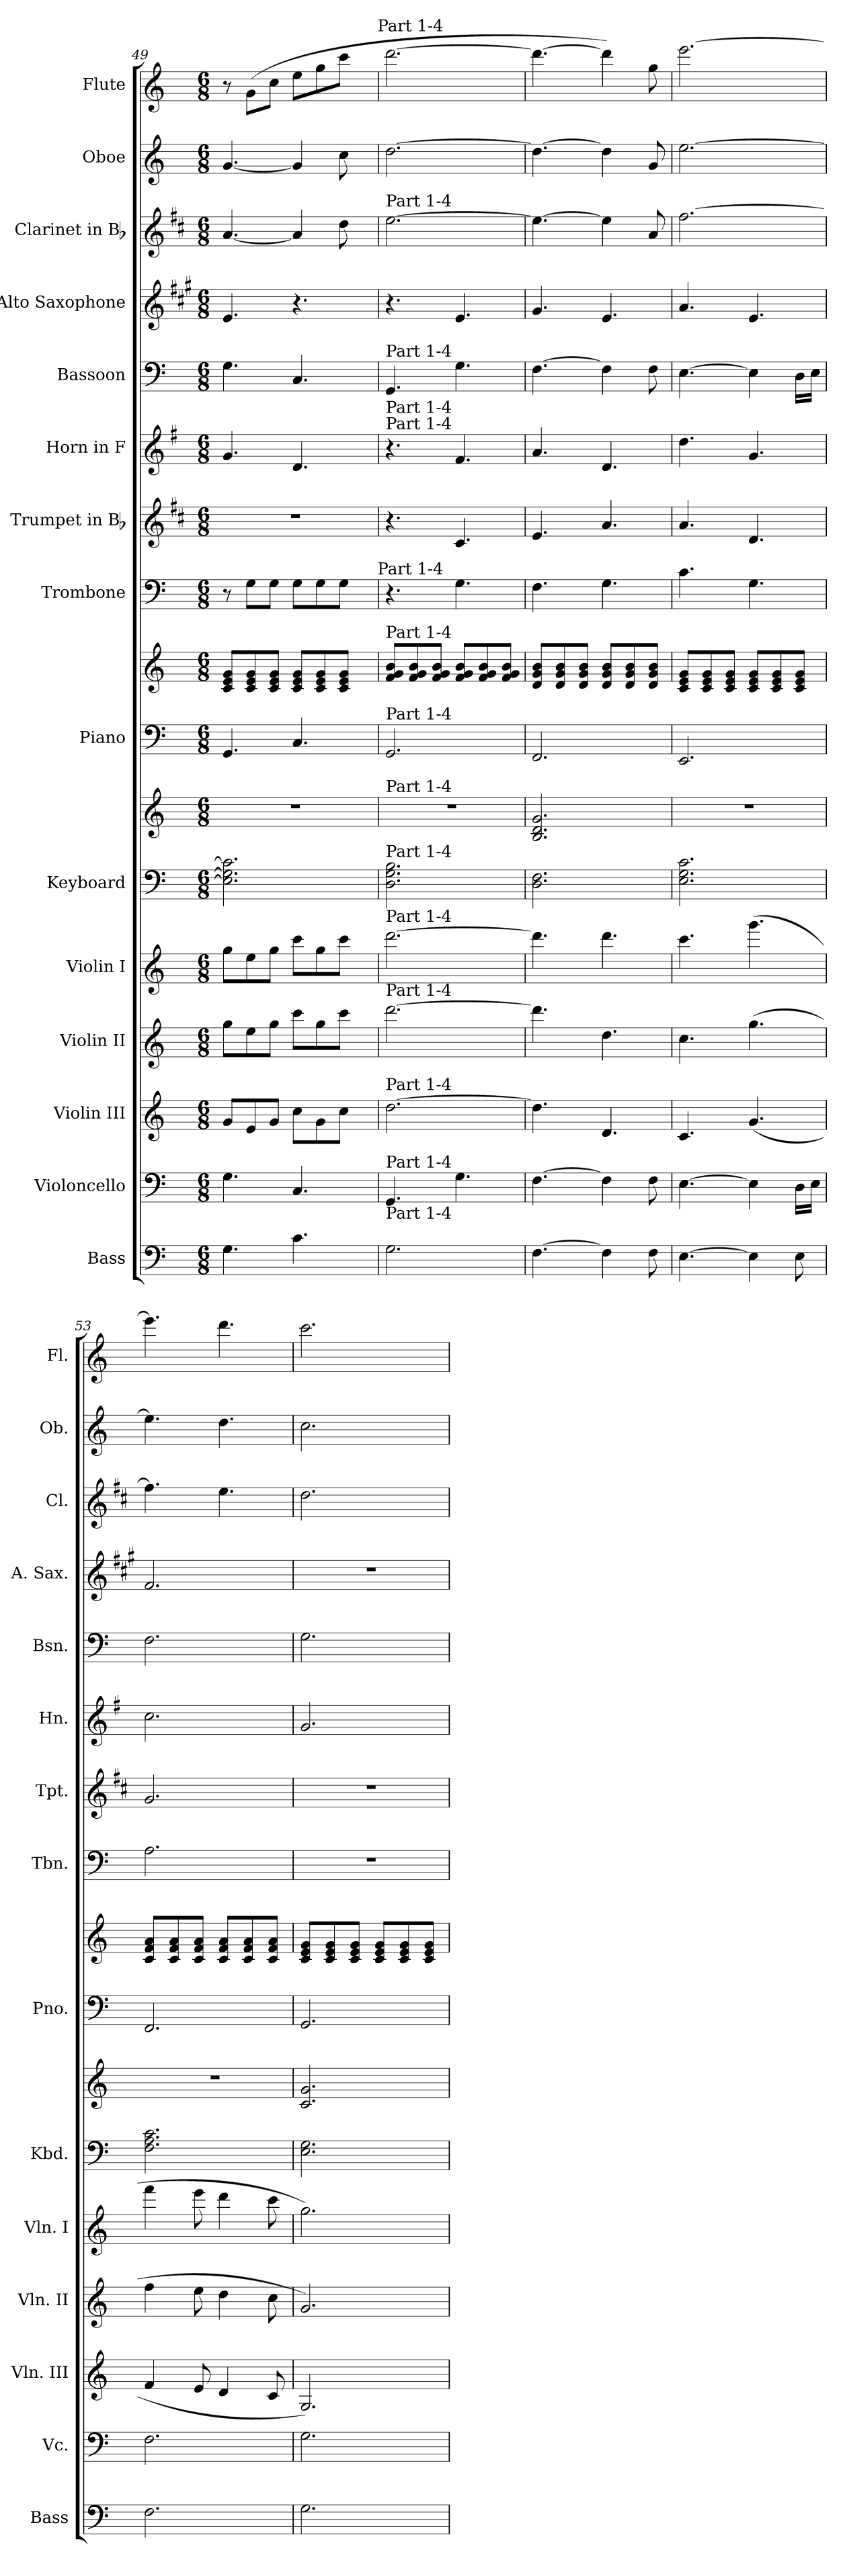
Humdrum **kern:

**kern	**kern	**kern	**kern	**kern	**kern	**kern	**kern	**kern	**kern	**kern	**kern	**kern	**kern	**kern	**kern	**kern
*part15	*part14	*part13	*part12	*part11	*part10	*part10	*part9	*part9	*part8	*part7	*part6	*part5	*part4	*part3	*part2	*part1
*staff17	*staff16	*staff15	*staff14	*staff13	*staff12	*staff11	*staff10	*staff9	*staff8	*staff7	*staff6	*staff5	*staff4	*staff3	*staff2	*staff1
*I"Bass	*I"Violoncello	*I"Violin III	*I"Violin II	*I"Violin I	*I"Keyboard	*	*I"Piano	*	*I"Trombone	*I"Trumpet in Bb	*I"Horn in F	*I"Bassoon	*I"Alto Saxophone	*I"Clarinet in Bb	*I"Oboe	*I"Flute
*I'Bass	*I'Vc.	*I'Vln. III	*I'Vln. II	*I'Vln. I	*I'Kbd.	*	*I'Pno.	*	*I'Tbn.	*I'Tpt.	*I'Hn.	*I'Bsn.	*I'A. Sax.	*I'Cl.	*I'Ob.	*I'Fl.
*clefF4	*clefF4	*clefG2	*clefG2	*clefG2	*clefF4	*clefG2	*clefF4	*clefG2	*clefF4	*clefG2	*clefG2	*clefF4	*clefG2	*clefG2	*clefG2	*clefG2
*ITrd7c12	*	*	*	*	*	*	*	*	*	*ITrd1c2	*ITrd4c7	*	*ITrd5c9	*ITrd1c2	*	*
*k[]	*k[]	*k[]	*k[]	*k[]	*k[]	*k[]	*k[]	*k[]	*k[]	*k[]	*k[]	*k[]	*k[]	*k[]	*k[]	*k[]
*C:	*C:	*C:	*C:	*C:	*C:	*C:	*C:	*C:	*C:	*C:	*C:	*C:	*C:	*C:	*C:	*C:
*M6/8	*M6/8	*M6/8	*M6/8	*M6/8	*M6/8	*M6/8	*M6/8	*M6/8	*M6/8	*M6/8	*M6/8	*M6/8	*M6/8	*M6/8	*M6/8	*M6/8
=49	=49	=49	=49	=49	=49	=49	=49	=49	=49	=49	=49	=49	=49	=49	=49	=49
!	!	!	!	!	!	!LO:N:vis=1	!	!	!	!LO:N:vis=1	!	!	!	!	!	!
*	*	*	*	*	*	*	*	*	*^	*	*	*	*	*	*	*^
4.GGi\	4.Gi\	8gi/L	8ggi\L	8ggi\L	2.Ei\] 2.Gi] 2.ci]	2.r	4.GGi/	8ci/ 8ei/ 8gi/L	8r	2ryy	2.r	4.ci/	4.Gi\	4.Gi/	[<4.gi/	[<4.gi/	8r	2ryy
.	.	8ei/	8eei\	8eei\	.	.	.	8ci/ 8ei/ 8gi/	8Gi\L	.	.	.	.	.	.	.	(8gi\L	.
.	.	8gi/J	8ggi\J	8ggi\J	.	.	.	8ci/ 8ei/ 8gi/J	8Gi\J	.	.	.	.	.	.	.	8cci\J	.
4.Ci\	4.Ci/	8cci\L	8ccci\L	8ccci\L	.	.	4.Ci/	8ci/ 8ei/ 8gi/L	8Gi\L	.	.	4.Gi/	4.Ci/	4.r	4gi/]	4gi/]	8eei\L	.
.	.	8gi\	8ggi\	8ggi\	.	.	.	8ci/ 8ei/ 8gi/	8Gi\	8ryy	.	.	.	.	.	.	8ggi\	8ryy
.	.	8cci\J	8ccci\J	8ccci\J	.	.	.	8ci/ 8ei/ 8gi/J	8Gi\J	16ryy	.	.	.	.	8cci\	8cci\	8ccci\J	16ryy
.	.	.	.	.	.	.	.	.	.	32ryy	.	.	.	.	.	.	.	32ryy
.	.	.	.	.	.	.	.	.	.	64ryy	.	.	.	.	.	.	.	64ryy
.	.	.	.	.	.	.	.	.	.	128...ryy	.	.	.	.	.	.	.	128...ryy
!	!	!	!	!	!	!	!	!	!	!	!	!	!	!	!	!	!	!LO:TX:a:t=Part 1-4
!	!	!	!	!	!	!	!	!	!	!LO:TX:a:t=Part 1-4	!	!	!	!	!	!	!	!
.	.	.	.	.	.	.	.	.	.	1024ryy	.	.	.	.	.	.	.	1024ryy
=50	=50	=50	=50	=50	=50	=50	=50	=50	=50	=50	=50	=50	=50	=50	=50	=50	=50	=50
!	!	!	!	!	!	!	!	!	!	!	!	!	!	!	!	!	!LO:TX:b:t=Part 1-4	!
!	!	!	!	!	!	!	!	!	!	!	!	!	!	!	!LO:TX:a:t=Part 1-4	!	!	!
!	!	!	!	!	!	!	!	!	!	!	!	!	!LO:TX:a:t=Part 1-4	!	!	!	!	!
!	!	!	!	!	!	!	!	!	!	!	!	!LO:TX:a:t=Part 1-4	!	!	!	!	!	!
!	!	!	!	!	!	!	!	!	!	!	!	!LO:TX:a:t=Part 1-4	!	!	!	!	!	!
!	!	!	!	!	!	!	!	!	!LO:TX:a:t=Part 1-4	!	!	!	!	!	!	!	!	!
!	!	!	!	!	!	!	!	!LO:TX:a:t=Part 1-4	!	!	!	!	!	!	!	!	!	!
!	!	!	!	!	!	!	!LO:TX:a:t=Part 1-4	!	!	!	!	!	!	!	!	!	!	!
!	!	!	!	!	!	!LO:TX:a:t=Part 1-4	!	!	!	!	!	!	!	!	!	!	!	!
!	!	!	!	!	!LO:TX:a:t=Part 1-4	!	!	!	!	!	!	!	!	!	!	!	!	!
!	!	!	!	!LO:TX:a:t=Part 1-4	!	!	!	!	!	!	!	!	!	!	!	!	!	!
!	!	!	!LO:TX:a:t=Part 1-4	!	!	!	!	!	!	!	!	!	!	!	!	!	!	!
!	!	!LO:TX:a:t=Part 1-4	!	!	!	!	!	!	!	!	!	!	!	!	!	!	!	!
!	!LO:TX:a:t=Part 1-4	!	!	!	!	!	!	!	!	!	!	!	!	!	!	!	!	!
!	!LO:TX:b:t=Part 1-4	!	!	!	!	!	!	!	!	!	!	!	!	!	!	!	!	!
!	!	!	!	!	!	!LO:N:vis=1	!	!	!	!	!	!	!	!	!	!	!	!
*	*	*	*	*	*	*	*	*	*v	*v	*	*	*	*	*	*	*v	*v
2.GGi\	4.GGi/	[>2.ddi\	[>2.dddi\	[>2.dddi\	2.Di\ 2.Gi 2.Bi	2.r	2.GGi/	8fi/ 8gi/ 8bi/L	4.r	4.r	4.r	4.GGi/	4.r	[>2.ddi\	[>2.ddi\	[>2.dddi\
.	.	.	.	.	.	.	.	8fi/ 8gi/ 8bi/	.	.	.	.	.	.	.	.
.	.	.	.	.	.	.	.	8fi/ 8gi/ 8bi/J	.	.	.	.	.	.	.	.
.	4.Gi\	.	.	.	.	.	.	8fi/ 8gi/ 8bi/L	4.Gi\	4.Bi/	4.Bi/	4.Gi\	4.Gi/	.	.	.
.	.	.	.	.	.	.	.	8fi/ 8gi/ 8bi/	.	.	.	.	.	.	.	.
.	.	.	.	.	.	.	.	8fi/ 8gi/ 8bi/J	.	.	.	.	.	.	.	.
=51	=51	=51	=51	=51	=51	=51	=51	=51	=51	=51	=51	=51	=51	=51	=51	=51
[>4.FFi\	[>4.Fi\	4.ddi\]	4.dddi\]	4.dddi\]	2.Di\ 2.Fi	2.Bi/ 2.di 2.gi	2.FFi/	8di/ 8gi/ 8bi/L	4.Fi\	4.di/	4.di/	[>4.Fi\	4.Bi/	4.ddi\_>	4.ddi\_>	4.dddi\_>
.	.	.	.	.	.	.	.	8di/ 8gi/ 8bi/	.	.	.	.	.	.	.	.
.	.	.	.	.	.	.	.	8di/ 8gi/ 8bi/J	.	.	.	.	.	.	.	.
4FFi\]	4Fi\]	4.di/	4.ddi\	4.dddi\	.	.	.	8di/ 8gi/ 8bi/L	4.Gi\	4.gi/	4.Gi/	4Fi\]	4.Gi/	4ddi\]	4ddi\]	4dddi\])
.	.	.	.	.	.	.	.	8di/ 8gi/ 8bi/	.	.	.	.	.	.	.	.
8FFi\	8Fi\	.	.	.	.	.	.	8di/ 8gi/ 8bi/J	.	.	.	8Fi\	.	8gi/	8gi/	8ggi\
=52	=52	=52	=52	=52	=52	=52	=52	=52	=52	=52	=52	=52	=52	=52	=52	=52
!	!	!	!	!	!	!LO:N:vis=1	!	!	!	!	!	!	!	!	!	!
[>4.EEi\	[>4.Ei\	4.ci/	4.cci\	4.ccci\	2.Ei\ 2.Gi 2.ci	2.r	2.EEi/	8ci/ 8ei/ 8gi/L	4.ci\	4.gi/	4.gi\	[>4.Ei\	4.ci/	[>2.eei\	[>2.eei\	[>2.eeei\
.	.	.	.	.	.	.	.	8ci/ 8ei/ 8gi/	.	.	.	.	.	.	.	.
.	.	.	.	.	.	.	.	8ci/ 8ei/ 8gi/J	.	.	.	.	.	.	.	.
4EEi\]	4Ei\]	(4.gi/	(4.ggi\	(4.gggi\	.	.	.	8ci/ 8ei/ 8gi/L	4.Gi\	4.ci/	4.ci/	4Ei\]	4.Gi/	.	.	.
.	.	.	.	.	.	.	.	8ci/ 8ei/ 8gi/	.	.	.	.	.	.	.	.
8EEi\	16Di\LL	.	.	.	.	.	.	8ci/ 8ei/ 8gi/J	.	.	.	16Di\LL	.	.	.	.
.	16Ei\JJ	.	.	.	.	.	.	.	.	.	.	16Ei\JJ	.	.	.	.
!!LO:PB:g=z
=53	=53	=53	=53	=53	=53	=53	=53	=53	=53	=53	=53	=53	=53	=53	=53	=53
!	!	!	!	!	!	!LO:N:vis=1	!	!	!	!	!	!	!	!	!	!
2.FFi\	2.Fi\	4fi/	4ffi\	4fffi\	2.Fi\ 2.Ai 2.ci	2.r	2.FFi/	8ci/ 8fi/ 8ai/L	2.Ai\	2.fi/	2.fi\	2.Fi\	2.Ai/	4.eei\]	4.eei\]	4.eeei\]
.	.	.	.	.	.	.	.	8ci/ 8fi/ 8ai/	.	.	.	.	.	.	.	.
.	.	8ei/	8eei\	8eeei\	.	.	.	8ci/ 8fi/ 8ai/J	.	.	.	.	.	.	.	.
.	.	4di/	4ddi\	4dddi\	.	.	.	8ci/ 8fi/ 8ai/L	.	.	.	.	.	4.ddi\	4.ddi\	4.dddi\
.	.	.	.	.	.	.	.	8ci/ 8fi/ 8ai/	.	.	.	.	.	.	.	.
.	.	8ci/	8cci\	8ccci\	.	.	.	8ci/ 8fi/ 8ai/J	.	.	.	.	.	.	.	.
=54	=54	=54	=54	=54	=54	=54	=54	=54	=54	=54	=54	=54	=54	=54	=54	=54
!	!	!	!	!	!	!	!	!	!LO:N:vis=1	!LO:N:vis=1	!	!	!LO:N:vis=1	!	!	!
2.GGi\	2.Gi\	2.Gi/)	2.gi/)	2.ggi\)	2.Ei\ 2.Gi	2.ci/ 2.gi	2.GGi/	8ci/ 8ei/ 8gi/L	2.r	2.r	2.ci/	2.Gi\	2.r	2.cci\	2.cci\	2.ccci\
.	.	.	.	.	.	.	.	8ci/ 8ei/ 8gi/	.	.	.	.	.	.	.	.
.	.	.	.	.	.	.	.	8ci/ 8ei/ 8gi/J	.	.	.	.	.	.	.	.
.	.	.	.	.	.	.	.	8ci/ 8ei/ 8gi/L	.	.	.	.	.	.	.	.
.	.	.	.	.	.	.	.	8ci/ 8ei/ 8gi/	.	.	.	.	.	.	.	.
.	.	.	.	.	.	.	.	8ci/ 8ei/ 8gi/J	.	.	.	.	.	.	.	.
=	=	=	=	=	=	=	=	=	=	=	=	=	=	=	=	=
*-	*-	*-	*-	*-	*-	*-	*-	*-	*-	*-	*-	*-	*-	*-	*-	*-
